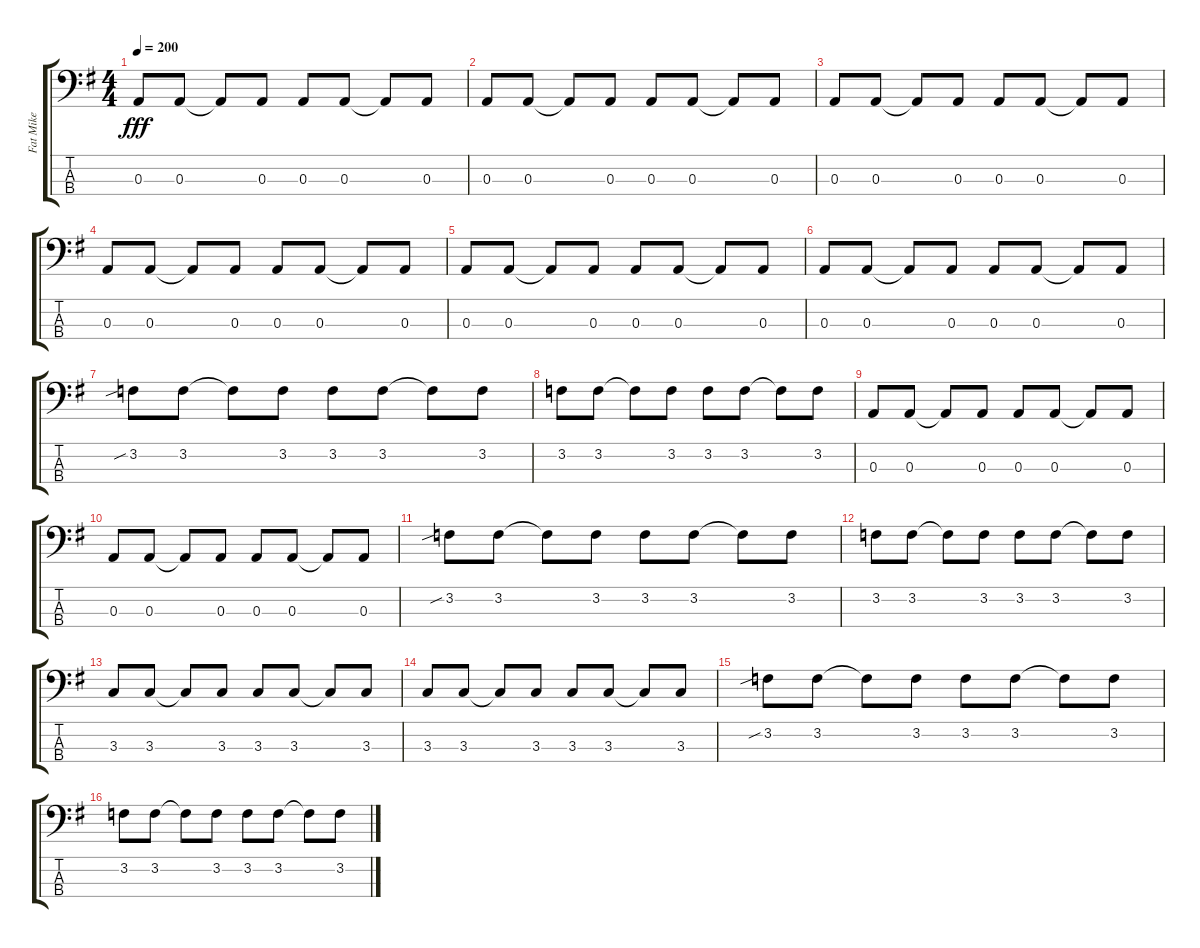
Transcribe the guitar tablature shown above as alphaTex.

\track ("Fat Mike" "Fat Mike") {instrument electricbasspick}
\staff {score tabs}
\tuning (G2 D2 A1 E1) {hide}
\ts (4 4)
\tempo 200
\clef f4
\ks eminor
0.3.8{dy fff} 0.3.8 0.3{t}.8 0.3.8 0.3.8 0.3.8 0.3{t}.8 0.3.8 |
0.3.8 0.3.8 0.3{t}.8 0.3.8 0.3.8 0.3.8 0.3{t}.8 0.3.8 |
0.3.8 0.3.8 0.3{t}.8 0.3.8 0.3.8 0.3.8 0.3{t}.8 0.3.8 |
0.3.8 0.3.8 0.3{t}.8 0.3.8 0.3.8 0.3.8 0.3{t}.8 0.3.8 |
0.3.8 0.3.8 0.3{t}.8 0.3.8 0.3.8 0.3.8 0.3{t}.8 0.3.8 |
0.3.8 0.3.8 0.3{t}.8 0.3.8 0.3.8 0.3.8 0.3{t}.8 0.3.8 |
3.2{sib}.8 3.2.8 3.2{t}.8 3.2.8 3.2.8 3.2.8 3.2{t}.8 3.2.8 |
3.2.8 3.2.8 3.2{t}.8 3.2.8 3.2.8 3.2.8 3.2{t}.8 3.2.8 |
0.3.8 0.3.8 0.3{t}.8 0.3.8 0.3.8 0.3.8 0.3{t}.8 0.3.8 |
0.3.8 0.3.8 0.3{t}.8 0.3.8 0.3.8 0.3.8 0.3{t}.8 0.3.8 |
3.2{sib}.8 3.2.8 3.2{t}.8 3.2.8 3.2.8 3.2.8 3.2{t}.8 3.2.8 |
3.2.8 3.2.8 3.2{t}.8 3.2.8 3.2.8 3.2.8 3.2{t}.8 3.2.8 |
3.3.8 3.3.8 3.3{t}.8 3.3.8 3.3.8 3.3.8 3.3{t}.8 3.3.8 |
3.3.8 3.3.8 3.3{t}.8 3.3.8 3.3.8 3.3.8 3.3{t}.8 3.3.8 |
3.2{sib}.8 3.2.8 3.2{t}.8 3.2.8 3.2.8 3.2.8 3.2{t}.8 3.2.8 |
3.2.8 3.2.8 3.2{t}.8 3.2.8 3.2.8 3.2.8 3.2{t}.8 3.2.8
